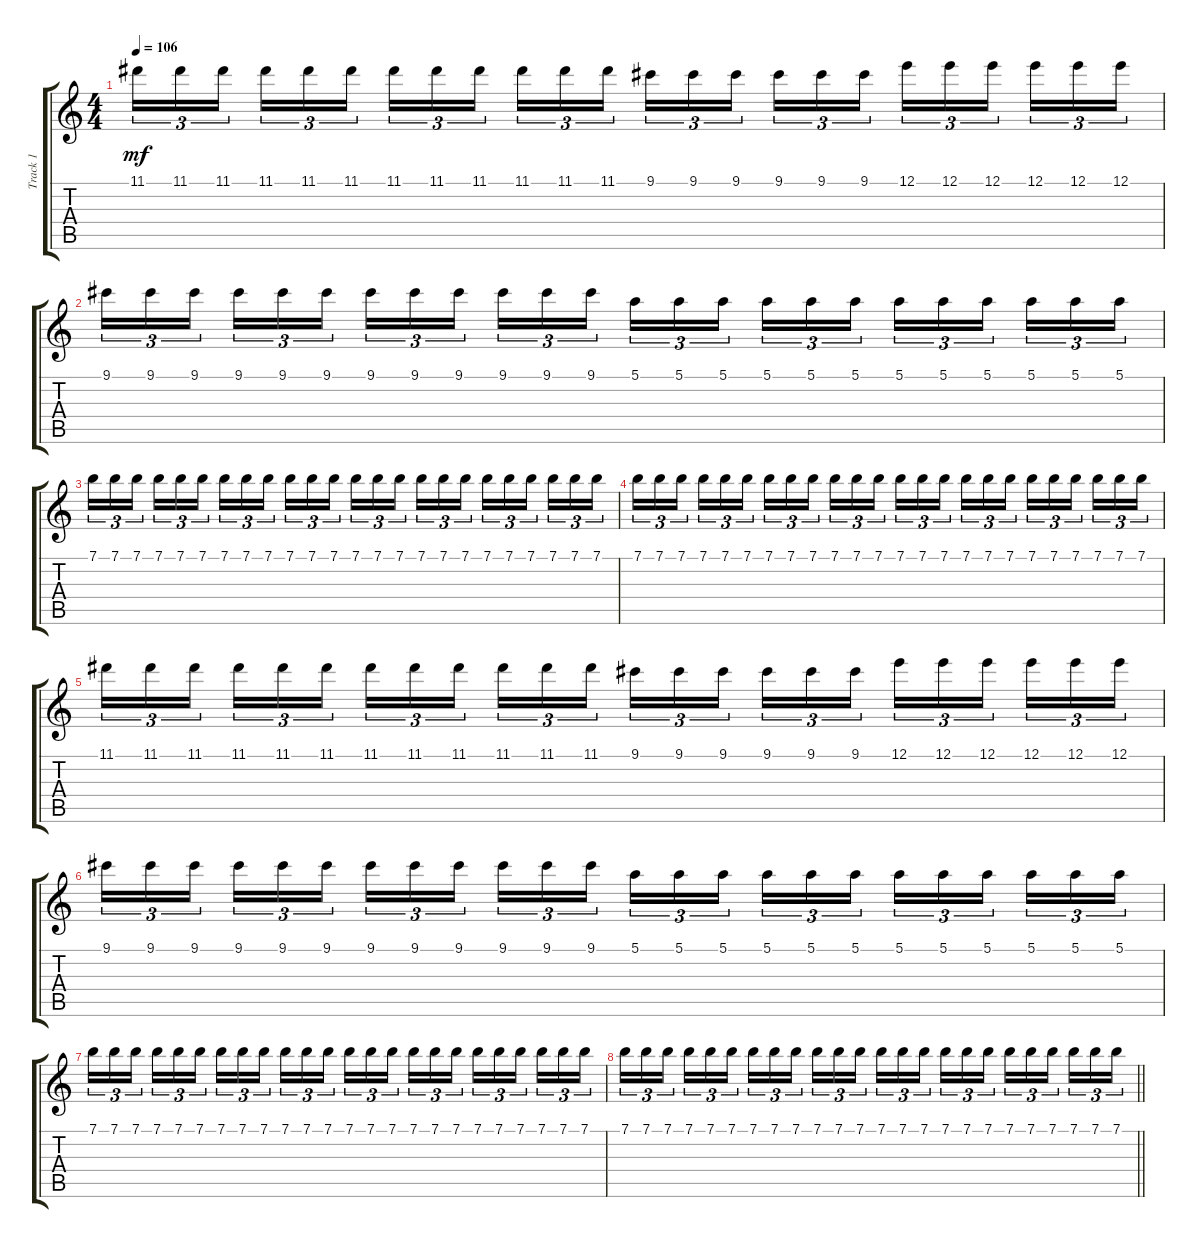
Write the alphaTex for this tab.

\track ("Track 1" "Track 1") {instrument acousticguitarsteel}
\staff {score tabs}
\tuning (E4 B3 G3 D3 A2 E2) {hide}
\ts (4 4)
\tempo 106
\clef g2
\ks c
11.1.16{tu (3 2) dy mf} 11.1.16{tu (3 2)} 11.1.16{tu (3 2) beam splitsecondary} 11.1.16{tu (3 2)} 11.1.16{tu (3 2)} 11.1.16{tu (3 2)} 11.1.16{tu (3 2)} 11.1.16{tu (3 2)} 11.1.16{tu (3 2) beam splitsecondary} 11.1.16{tu (3 2)} 11.1.16{tu (3 2)} 11.1.16{tu (3 2)} 9.1.16{tu (3 2)} 9.1.16{tu (3 2)} 9.1.16{tu (3 2) beam splitsecondary} 9.1.16{tu (3 2)} 9.1.16{tu (3 2)} 9.1.16{tu (3 2)} 12.1.16{tu (3 2)} 12.1.16{tu (3 2)} 12.1.16{tu (3 2) beam splitsecondary} 12.1.16{tu (3 2)} 12.1.16{tu (3 2)} 12.1.16{tu (3 2)} |
9.1.16{tu (3 2)} 9.1.16{tu (3 2)} 9.1.16{tu (3 2) beam splitsecondary} 9.1.16{tu (3 2)} 9.1.16{tu (3 2)} 9.1.16{tu (3 2)} 9.1.16{tu (3 2)} 9.1.16{tu (3 2)} 9.1.16{tu (3 2) beam splitsecondary} 9.1.16{tu (3 2)} 9.1.16{tu (3 2)} 9.1.16{tu (3 2)} 5.1.16{tu (3 2)} 5.1.16{tu (3 2)} 5.1.16{tu (3 2) beam splitsecondary} 5.1.16{tu (3 2)} 5.1.16{tu (3 2)} 5.1.16{tu (3 2)} 5.1.16{tu (3 2)} 5.1.16{tu (3 2)} 5.1.16{tu (3 2) beam splitsecondary} 5.1.16{tu (3 2)} 5.1.16{tu (3 2)} 5.1.16{tu (3 2)} |
7.1.16{tu (3 2)} 7.1.16{tu (3 2)} 7.1.16{tu (3 2) beam splitsecondary} 7.1.16{tu (3 2)} 7.1.16{tu (3 2)} 7.1.16{tu (3 2)} 7.1.16{tu (3 2)} 7.1.16{tu (3 2)} 7.1.16{tu (3 2) beam splitsecondary} 7.1.16{tu (3 2)} 7.1.16{tu (3 2)} 7.1.16{tu (3 2)} 7.1.16{tu (3 2)} 7.1.16{tu (3 2)} 7.1.16{tu (3 2) beam splitsecondary} 7.1.16{tu (3 2)} 7.1.16{tu (3 2)} 7.1.16{tu (3 2)} 7.1.16{tu (3 2)} 7.1.16{tu (3 2)} 7.1.16{tu (3 2) beam splitsecondary} 7.1.16{tu (3 2)} 7.1.16{tu (3 2)} 7.1.16{tu (3 2)} |
7.1.16{tu (3 2)} 7.1.16{tu (3 2)} 7.1.16{tu (3 2) beam splitsecondary} 7.1.16{tu (3 2)} 7.1.16{tu (3 2)} 7.1.16{tu (3 2)} 7.1.16{tu (3 2)} 7.1.16{tu (3 2)} 7.1.16{tu (3 2) beam splitsecondary} 7.1.16{tu (3 2)} 7.1.16{tu (3 2)} 7.1.16{tu (3 2)} 7.1.16{tu (3 2)} 7.1.16{tu (3 2)} 7.1.16{tu (3 2) beam splitsecondary} 7.1.16{tu (3 2)} 7.1.16{tu (3 2)} 7.1.16{tu (3 2)} 7.1.16{tu (3 2)} 7.1.16{tu (3 2)} 7.1.16{tu (3 2) beam splitsecondary} 7.1.16{tu (3 2)} 7.1.16{tu (3 2)} 7.1.16{tu (3 2)} |
11.1.16{tu (3 2) volume 7} 11.1.16{tu (3 2)} 11.1.16{tu (3 2) beam splitsecondary} 11.1.16{tu (3 2)} 11.1.16{tu (3 2)} 11.1.16{tu (3 2)} 11.1.16{tu (3 2)} 11.1.16{tu (3 2)} 11.1.16{tu (3 2) beam splitsecondary} 11.1.16{tu (3 2)} 11.1.16{tu (3 2)} 11.1.16{tu (3 2)} 9.1.16{tu (3 2)} 9.1.16{tu (3 2)} 9.1.16{tu (3 2) beam splitsecondary} 9.1.16{tu (3 2)} 9.1.16{tu (3 2)} 9.1.16{tu (3 2)} 12.1.16{tu (3 2)} 12.1.16{tu (3 2)} 12.1.16{tu (3 2) beam splitsecondary} 12.1.16{tu (3 2)} 12.1.16{tu (3 2)} 12.1.16{tu (3 2)} |
9.1.16{tu (3 2)} 9.1.16{tu (3 2)} 9.1.16{tu (3 2) beam splitsecondary} 9.1.16{tu (3 2)} 9.1.16{tu (3 2)} 9.1.16{tu (3 2)} 9.1.16{tu (3 2)} 9.1.16{tu (3 2)} 9.1.16{tu (3 2) beam splitsecondary} 9.1.16{tu (3 2)} 9.1.16{tu (3 2)} 9.1.16{tu (3 2)} 5.1.16{tu (3 2)} 5.1.16{tu (3 2)} 5.1.16{tu (3 2) beam splitsecondary} 5.1.16{tu (3 2)} 5.1.16{tu (3 2)} 5.1.16{tu (3 2)} 5.1.16{tu (3 2)} 5.1.16{tu (3 2)} 5.1.16{tu (3 2) beam splitsecondary} 5.1.16{tu (3 2)} 5.1.16{tu (3 2)} 5.1.16{tu (3 2)} |
7.1.16{tu (3 2)} 7.1.16{tu (3 2)} 7.1.16{tu (3 2) beam splitsecondary} 7.1.16{tu (3 2)} 7.1.16{tu (3 2)} 7.1.16{tu (3 2)} 7.1.16{tu (3 2)} 7.1.16{tu (3 2)} 7.1.16{tu (3 2) beam splitsecondary} 7.1.16{tu (3 2)} 7.1.16{tu (3 2)} 7.1.16{tu (3 2)} 7.1.16{tu (3 2)} 7.1.16{tu (3 2)} 7.1.16{tu (3 2) beam splitsecondary} 7.1.16{tu (3 2)} 7.1.16{tu (3 2)} 7.1.16{tu (3 2)} 7.1.16{tu (3 2)} 7.1.16{tu (3 2)} 7.1.16{tu (3 2) beam splitsecondary} 7.1.16{tu (3 2)} 7.1.16{tu (3 2)} 7.1.16{tu (3 2)} |
\barLineRight lightlight
7.1.16{tu (3 2)} 7.1.16{tu (3 2)} 7.1.16{tu (3 2) beam splitsecondary} 7.1.16{tu (3 2)} 7.1.16{tu (3 2)} 7.1.16{tu (3 2)} 7.1.16{tu (3 2)} 7.1.16{tu (3 2)} 7.1.16{tu (3 2) beam splitsecondary} 7.1.16{tu (3 2)} 7.1.16{tu (3 2)} 7.1.16{tu (3 2)} 7.1.16{tu (3 2)} 7.1.16{tu (3 2)} 7.1.16{tu (3 2) beam splitsecondary} 7.1.16{tu (3 2)} 7.1.16{tu (3 2)} 7.1.16{tu (3 2)} 7.1.16{tu (3 2)} 7.1.16{tu (3 2)} 7.1.16{tu (3 2) beam splitsecondary} 7.1.16{tu (3 2)} 7.1.16{tu (3 2)} 7.1.16{tu (3 2)}
